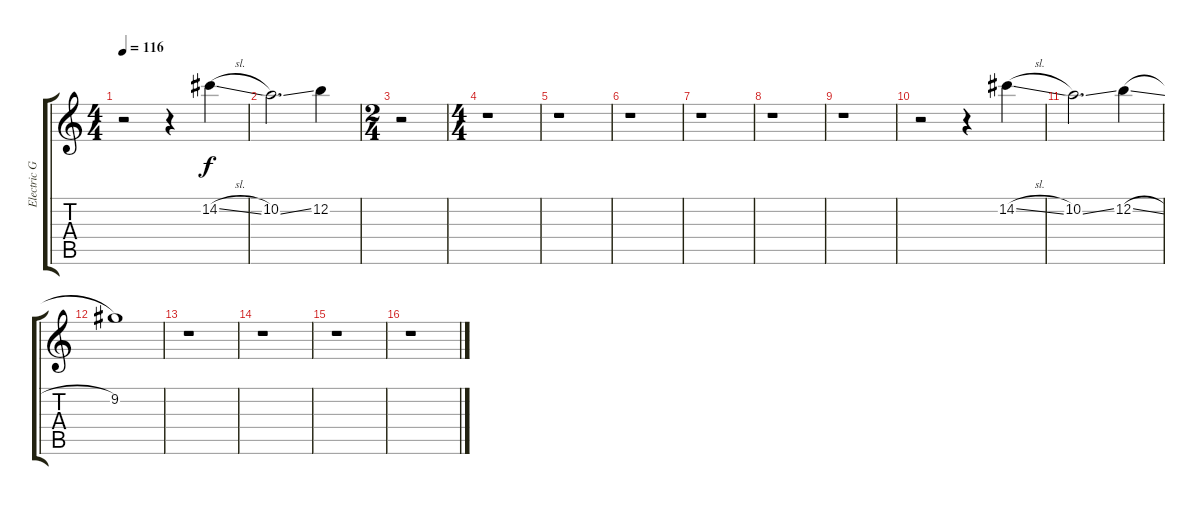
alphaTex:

\track ("Electric Guitar" "Electric G") {instrument distortionguitar}
\staff {score tabs}
\tuning (E4 B3 G3 D3 A2 E2) {hide}
\ts (4 4)
\tempo 116
\clef g2
\ks c
r.2{dy f} r.4 14.2{sl}.4{instrument distortionguitar} |
10.2{ss}.2{d} 12.2.4 |
\ts (2 4)
r.2 |
\ts (4 4)
r.1 |
r.1 |
r.1 |
r.1 |
r.1 |
r.1 |
r.2 r.4 14.2{sl}.4{instrument distortionguitar} |
10.2{ss}.2{d} 12.2{sl}.4 |
9.2.1 |
r.1 |
r.1 |
r.1 |
r.1
